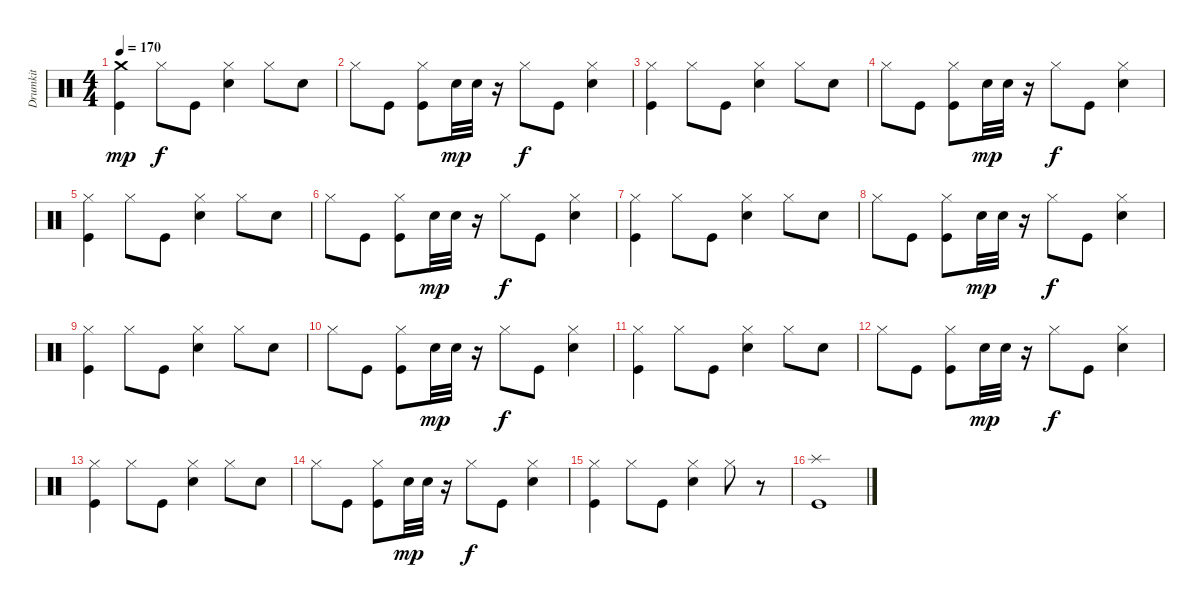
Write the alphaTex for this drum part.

\track ("Drumkit" "Drumkit") {instrument percussion}
\staff {score}
\articulation defaults
\ts (4 4)
\tempo 170
\clef neutral
\ks c
("Crash medium (hit)" "Kick (hit)").4{dy mp} "Hi-Hat (closed)".8{dy f} "Kick (hit)".8 ("Hi-Hat (closed)" "Snare (hit) 2").4 "Hi-Hat (closed)".8 "Snare (hit) 2".8 |
"Hi-Hat (closed)".8 "Kick (hit)".8 ("Hi-Hat (closed)" "Kick (hit)").8 "Snare (hit) 2".32{dy mp} "Snare (hit) 2".32 r.16 "Hi-Hat (closed)".8{dy f} "Kick (hit)".8 ("Hi-Hat (closed)" "Snare (hit) 2").4 |
("Hi-Hat (closed)" "Kick (hit)").4 "Hi-Hat (closed)".8 "Kick (hit)".8 ("Hi-Hat (closed)" "Snare (hit) 2").4 "Hi-Hat (closed)".8 "Snare (hit) 2".8 |
"Hi-Hat (closed)".8 "Kick (hit)".8 ("Hi-Hat (closed)" "Kick (hit)").8 "Snare (hit) 2".32{dy mp} "Snare (hit) 2".32 r.16 "Hi-Hat (closed)".8{dy f} "Kick (hit)".8 ("Hi-Hat (closed)" "Snare (hit) 2").4 |
("Hi-Hat (closed)" "Kick (hit)").4 "Hi-Hat (closed)".8 "Kick (hit)".8 ("Hi-Hat (closed)" "Snare (hit) 2").4 "Hi-Hat (closed)".8 "Snare (hit) 2".8 |
"Hi-Hat (closed)".8 "Kick (hit)".8 ("Hi-Hat (closed)" "Kick (hit)").8 "Snare (hit) 2".32{dy mp} "Snare (hit) 2".32 r.16 "Hi-Hat (closed)".8{dy f} "Kick (hit)".8 ("Hi-Hat (closed)" "Snare (hit) 2").4 |
("Hi-Hat (closed)" "Kick (hit)").4 "Hi-Hat (closed)".8 "Kick (hit)".8 ("Hi-Hat (closed)" "Snare (hit) 2").4 "Hi-Hat (closed)".8 "Snare (hit) 2".8 |
"Hi-Hat (closed)".8 "Kick (hit)".8 ("Hi-Hat (closed)" "Kick (hit)").8 "Snare (hit) 2".32{dy mp} "Snare (hit) 2".32 r.16 "Hi-Hat (closed)".8{dy f} "Kick (hit)".8 ("Hi-Hat (closed)" "Snare (hit) 2").4 |
("Hi-Hat (closed)" "Kick (hit)").4 "Hi-Hat (closed)".8 "Kick (hit)".8 ("Hi-Hat (closed)" "Snare (hit) 2").4 "Hi-Hat (closed)".8 "Snare (hit) 2".8 |
"Hi-Hat (closed)".8 "Kick (hit)".8 ("Hi-Hat (closed)" "Kick (hit)").8 "Snare (hit) 2".32{dy mp} "Snare (hit) 2".32 r.16 "Hi-Hat (closed)".8{dy f} "Kick (hit)".8 ("Hi-Hat (closed)" "Snare (hit) 2").4 |
("Hi-Hat (closed)" "Kick (hit)").4 "Hi-Hat (closed)".8 "Kick (hit)".8 ("Hi-Hat (closed)" "Snare (hit) 2").4 "Hi-Hat (closed)".8 "Snare (hit) 2".8 |
"Hi-Hat (closed)".8 "Kick (hit)".8 ("Hi-Hat (closed)" "Kick (hit)").8 "Snare (hit) 2".32{dy mp} "Snare (hit) 2".32 r.16 "Hi-Hat (closed)".8{dy f} "Kick (hit)".8 ("Hi-Hat (closed)" "Snare (hit) 2").4 |
("Hi-Hat (closed)" "Kick (hit)").4 "Hi-Hat (closed)".8 "Kick (hit)".8 ("Hi-Hat (closed)" "Snare (hit) 2").4 "Hi-Hat (closed)".8 "Snare (hit) 2".8 |
"Hi-Hat (closed)".8 "Kick (hit)".8 ("Hi-Hat (closed)" "Kick (hit)").8 "Snare (hit) 2".32{dy mp} "Snare (hit) 2".32 r.16 "Hi-Hat (closed)".8{dy f} "Kick (hit)".8 ("Hi-Hat (closed)" "Snare (hit) 2").4 |
("Hi-Hat (closed)" "Kick (hit)").4 "Hi-Hat (closed)".8 "Kick (hit)".8 ("Hi-Hat (closed)" "Snare (hit) 2").4 "Hi-Hat (closed)".8 r.8 |
("Splash (hit)" "Kick (hit)").1
